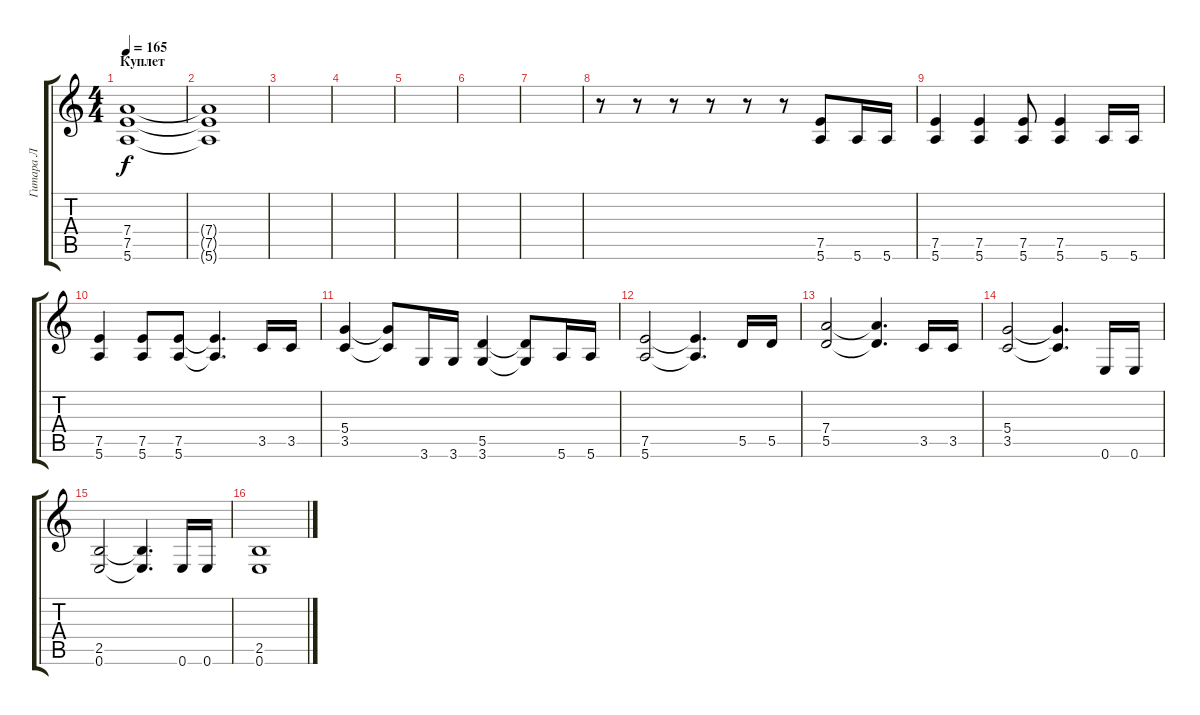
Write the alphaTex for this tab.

\track ("Гитара Л" "Гитара Л") {instrument distortionguitar}
\staff {score tabs}
\tuning (E4 B3 G3 D3 A2 E2) {hide}
\ts (4 4)
\section ("" "Куплет")
\tempo 165
\clef g2
\ks c
(7.4 7.5 5.6).1{dy f volume 0} |
(7.4{t} 7.5{t} 5.6{t}).1 |
|
|
|
|
|
r.8{volume 13} r.8 r.8 r.8 r.8 r.8 (7.5 5.6).8 5.6.16 5.6.16 |
(7.5 5.6).4 (7.5 5.6).4 (7.5 5.6).8 (7.5 5.6).4 5.6.16 5.6.16 |
(7.5 5.6).4 (7.5 5.6).8 (7.5 5.6).8 (7.5{t} 5.6{t}).4{d} 3.5.16 3.5.16 |
(5.4 3.5).4 (5.4{t} 3.5{t}).8 3.6.16 3.6.16 (5.5 3.6).4 (5.5{t} 3.6{t}).8 5.6.16 5.6.16 |
(7.5 5.6).2 (7.5{t} 5.6{t}).4{d} 5.5.16 5.5.16 |
(7.4 5.5).2 (7.4{t} 5.5{t}).4{d} 3.5.16 3.5.16 |
(5.4 3.5).2 (5.4{t} 3.5{t}).4{d} 0.6.16 0.6.16 |
(2.5 0.6).2 (2.5{t} 0.6{t}).4{d} 0.6.16 0.6.16 |
(2.5 0.6).1
